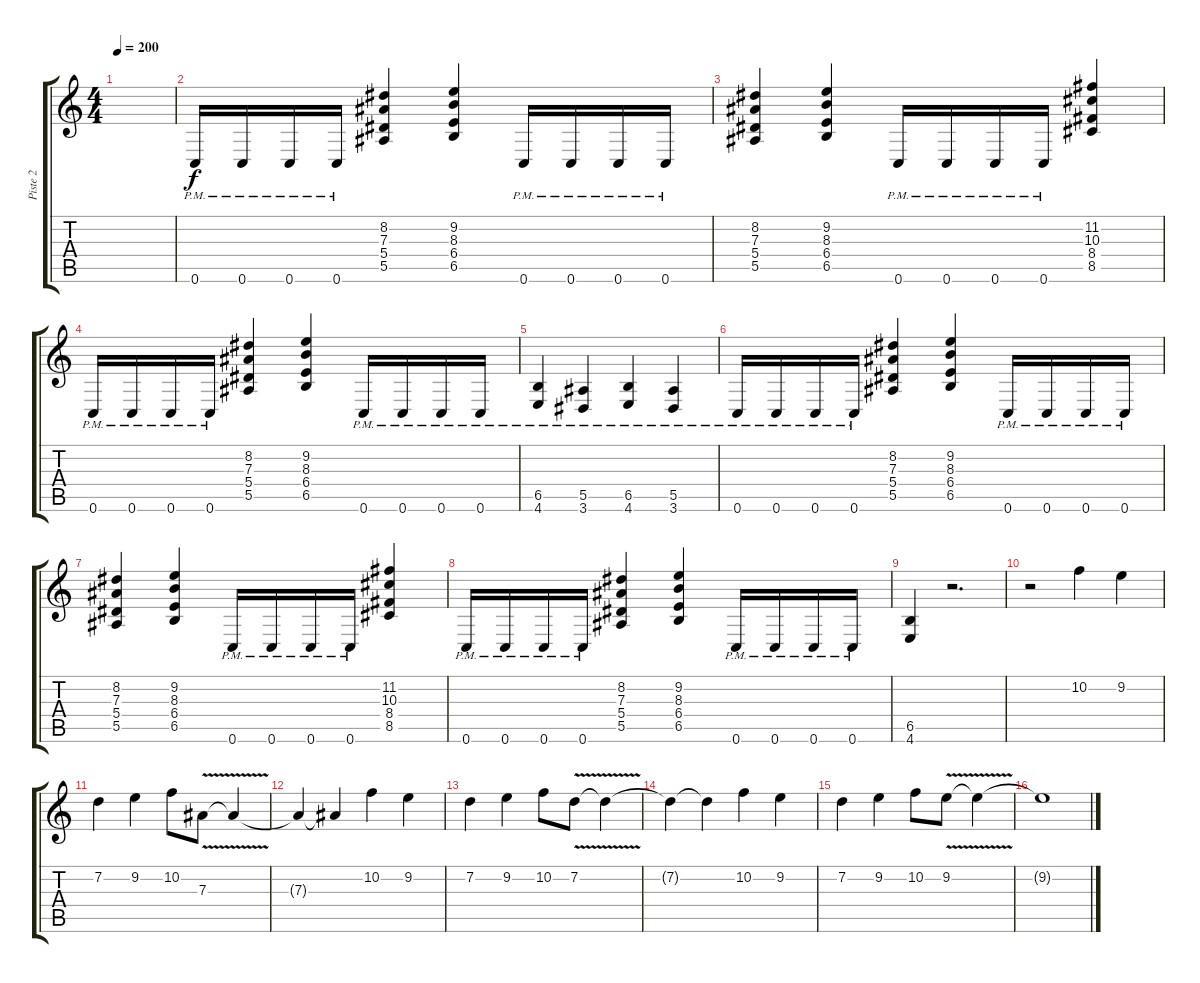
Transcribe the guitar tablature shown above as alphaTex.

\track ("Piste 2" "Piste 2") {instrument distortionguitar}
\staff {score tabs}
\tuning (C4 G3 Eb3 Bb2 F2 C2) {hide}
\ts (4 4)
\tempo 200
\clef g2
\ks c
|
0.6{pm}.16 0.6{pm}.16 0.6{pm}.16 0.6{pm}.16 (8.2 7.3 5.4 5.5).4 (9.2 8.3 6.4 6.5).4 0.6{pm}.16 0.6{pm}.16 0.6{pm}.16 0.6{pm}.16 |
(8.2 7.3 5.4 5.5).4 (9.2 8.3 6.4 6.5).4 0.6{pm}.16 0.6{pm}.16 0.6{pm}.16 0.6{pm}.16 (11.2 10.3 8.4 8.5).4 |
0.6{pm}.16 0.6{pm}.16 0.6{pm}.16 0.6{pm}.16 (8.2 7.3 5.4 5.5).4 (9.2 8.3 6.4 6.5).4 0.6{pm}.16 0.6{pm}.16 0.6{pm}.16 0.6{pm}.16 |
(6.5{pm} 4.6{pm}).4 (5.5{pm} 3.6{pm}).4 (6.5{pm} 4.6{pm}).4 (5.5{pm} 3.6{pm}).4 |
0.6{pm}.16 0.6{pm}.16 0.6{pm}.16 0.6{pm}.16 (8.2 7.3 5.4 5.5).4 (9.2 8.3 6.4 6.5).4 0.6{pm}.16 0.6{pm}.16 0.6{pm}.16 0.6{pm}.16 |
(8.2 7.3 5.4 5.5).4 (9.2 8.3 6.4 6.5).4 0.6{pm}.16 0.6{pm}.16 0.6{pm}.16 0.6{pm}.16 (11.2 10.3 8.4 8.5).4 |
0.6{pm}.16 0.6{pm}.16 0.6{pm}.16 0.6{pm}.16 (8.2 7.3 5.4 5.5).4 (9.2 8.3 6.4 6.5).4 0.6{pm}.16 0.6{pm}.16 0.6{pm}.16 0.6{pm}.16 |
(6.5 4.6).4 r.2{d} |
r.2 10.2.4 9.2.4 |
7.2.4 9.2.4 10.2.8 7.3{v}.8 7.3{t}.4 |
7.3{t}.4 7.3{t}.4 10.2.4 9.2.4 |
7.2.4 9.2.4 10.2.8 7.2{v}.8 7.2{t}.4 |
7.2{t}.4 7.2{t}.4 10.2.4 9.2.4 |
7.2.4 9.2.4 10.2.8 9.2{v}.8 9.2{t}.4 |
9.2{t}.1
